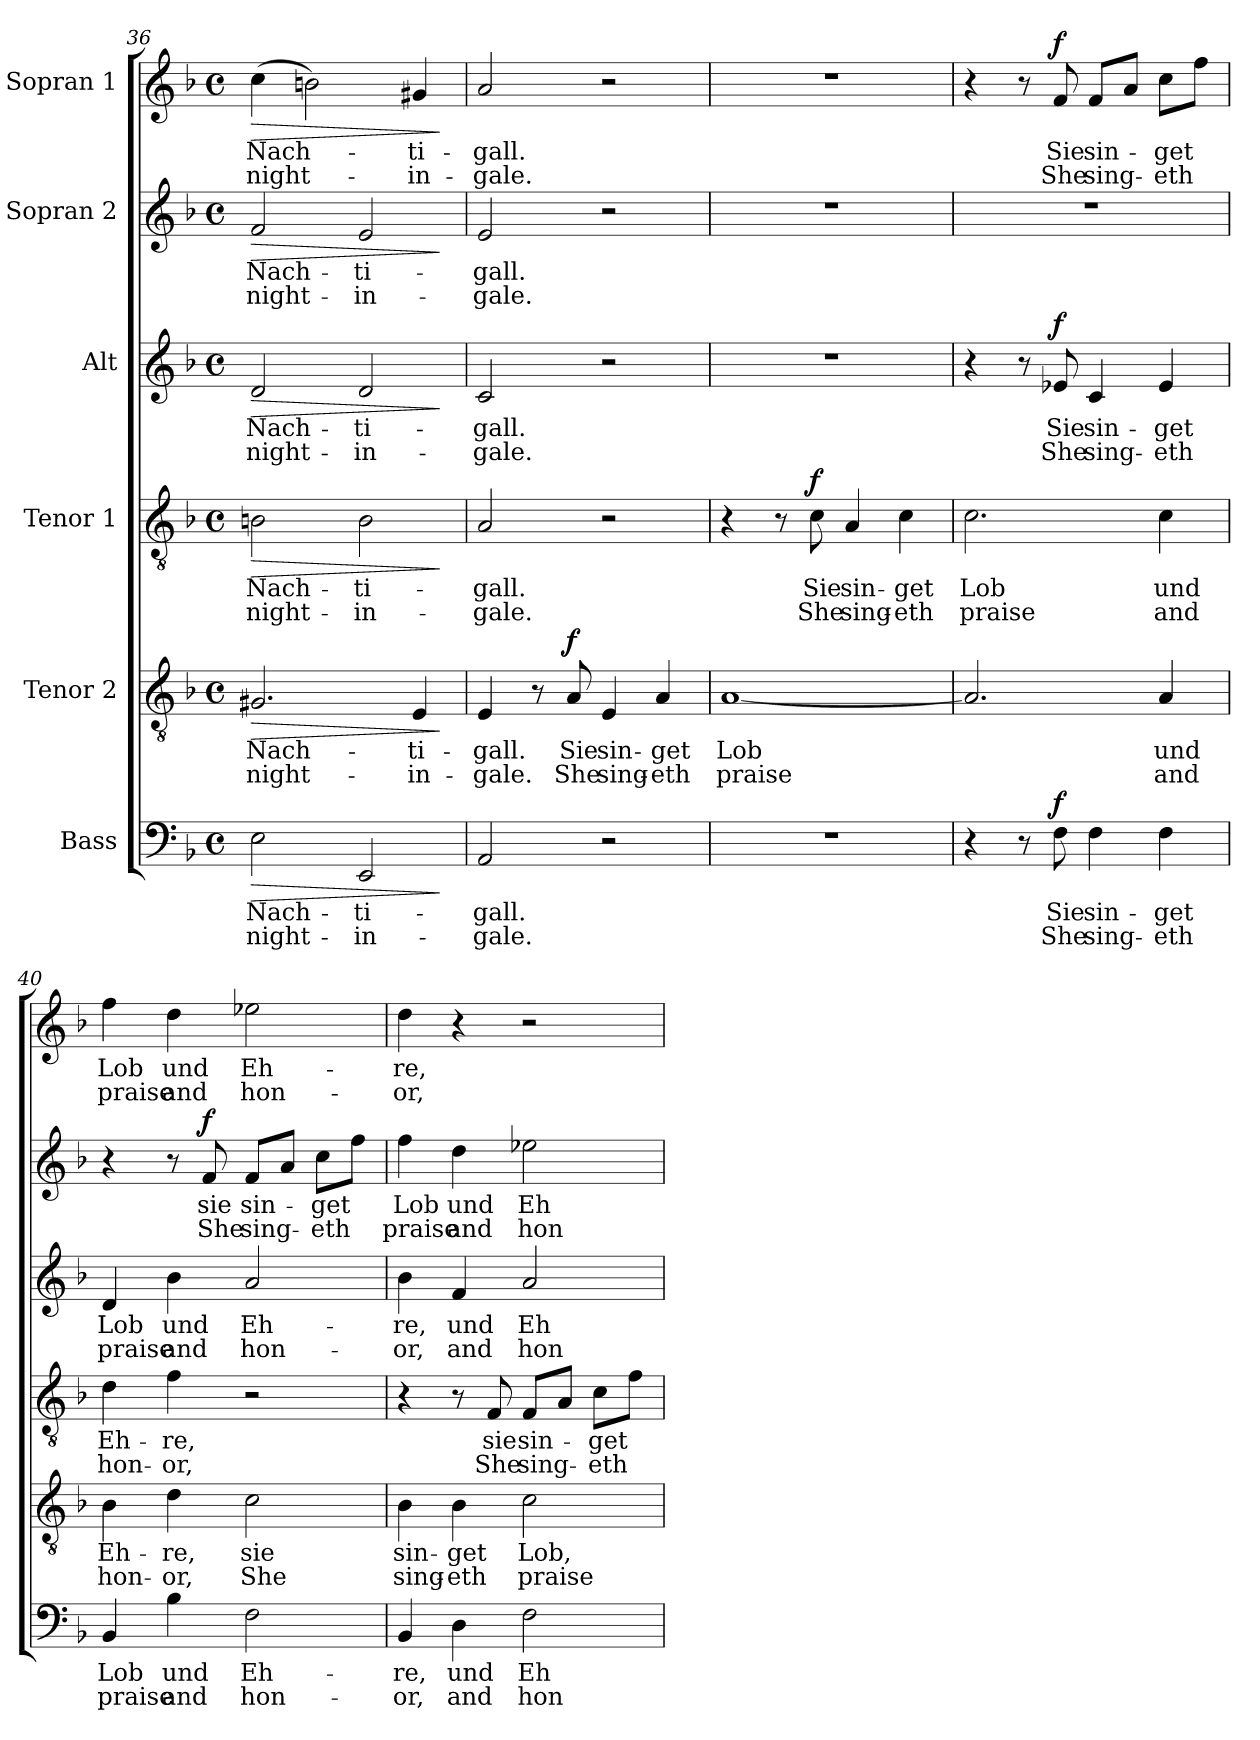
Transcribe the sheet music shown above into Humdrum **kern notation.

**kern	**text	**text	**dynam	**kern	**text	**text	**dynam	**kern	**text	**text	**dynam	**kern	**text	**text	**dynam	**kern	**text	**text	**dynam	**kern	**text	**text	**dynam
*part6	*part6	*part6	*part6	*part5	*part5	*part5	*part5	*part4	*part4	*part4	*part4	*part3	*part3	*part3	*part3	*part2	*part2	*part2	*part2	*part1	*part1	*part1	*part1
*staff6	*staff6	*staff6	*staff6	*staff5	*staff5	*staff5	*staff5	*staff4	*staff4	*staff4	*staff4	*staff3	*staff3	*staff3	*staff3	*staff2	*staff2	*staff2	*staff2	*staff1	*staff1	*staff1	*staff1
*I"Bass	*	*	*	*I"Tenor 2	*	*	*	*I"Tenor 1	*	*	*	*I"Alt	*	*	*	*I"Sopran 2	*	*	*	*I"Sopran 1	*	*	*
*clefF4	*	*	*	*clefGv2	*	*	*	*clefGv2	*	*	*	*clefG2	*	*	*	*clefG2	*	*	*	*clefG2	*	*	*
*k[b-]	*	*	*	*k[b-]	*	*	*	*k[b-]	*	*	*	*k[b-]	*	*	*	*k[b-]	*	*	*	*k[b-]	*	*	*
*M4/4	*	*	*	*M4/4	*	*	*	*M4/4	*	*	*	*M4/4	*	*	*	*M4/4	*	*	*	*M4/4	*	*	*
*met(c)	*	*	*	*met(c)	*	*	*	*met(c)	*	*	*	*met(c)	*	*	*	*met(c)	*	*	*	*met(c)	*	*	*
=36	=36	=36	=36	=36	=36	=36	=36	=36	=36	=36	=36	=36	=36	=36	=36	=36	=36	=36	=36	=36	=36	=36	=36
!	!LO:LY:b	!LO:LY:b	!LO:HP:b	!	!LO:LY:b	!LO:LY:b	!LO:HP:b	!	!LO:LY:b	!LO:LY:b	!LO:HP:b	!	!LO:LY:b	!LO:LY:b	!LO:HP:b	!	!LO:LY:b	!LO:LY:b	!LO:HP:b	!	!LO:LY:b	!LO:LY:b	!LO:HP:b
2E\	Nach-	night-	>	2.G#X/	Nach-	night-	>	2Bn\	Nach-	night-	>	2d/	Nach-	night-	>	2f/	Nach-	night-	>	(4cc\	Nach-	night-	>
.	.	.	.	.	.	.	.	.	.	.	.	.	.	.	.	.	.	.	.	2bn\)	.	.	.
!	!LO:LY:b	!LO:LY:b	!	!	!	!	!	!	!LO:LY:b	!LO:LY:b	!	!	!LO:LY:b	!LO:LY:b	!	!	!LO:LY:b	!LO:LY:b	!	!	!	!	!
2EE/	-ti-	-in-	.	.	.	.	.	2B\	-ti-	-in-	.	2d/	-ti-	-in-	.	2e/	-ti-	-in-	.	.	.	.	.
!	!	!	!	!	!LO:LY:b	!LO:LY:b	!	!	!	!	!	!	!	!	!	!	!	!	!	!	!LO:LY:b	!LO:LY:b	!
.	.	.	.	4E/	-ti-	-in-	.	.	.	.	.	.	.	.	.	.	.	.	.	4g#X/	-ti-	-in-	.
.	.	.	]	.	.	.	]	.	.	.	]	.	.	.	]	.	.	.	]	.	.	.	]
=37	=37	=37	=37	=37	=37	=37	=37	=37	=37	=37	=37	=37	=37	=37	=37	=37	=37	=37	=37	=37	=37	=37	=37
!	!LO:LY:b	!LO:LY:b	!	!	!LO:LY:b	!LO:LY:b	!	!	!LO:LY:b	!LO:LY:b	!	!	!LO:LY:b	!LO:LY:b	!	!	!LO:LY:b	!LO:LY:b	!	!	!LO:LY:b	!LO:LY:b	!
2AA/	-gall.	-gale.	.	4E/	-gall.	-gale.	.	2A/	-gall.	-gale.	.	2c/	-gall.	-gale.	.	2e/	-gall.	-gale.	.	2a/	-gall.	-gale.	.
.	.	.	.	8r	.	.	.	.	.	.	.	.	.	.	.	.	.	.	.	.	.	.	.
!	!	!	!	!	!LO:LY:b	!LO:LY:b	!LO:DY:a	!	!	!	!	!	!	!	!	!	!	!	!	!	!	!	!
.	.	.	.	8A/	Sie	She	f	.	.	.	.	.	.	.	.	.	.	.	.	.	.	.	.
!	!	!	!	!	!LO:LY:b	!LO:LY:b	!	!	!	!	!	!	!	!	!	!	!	!	!	!	!	!	!
2r	.	.	.	4E/	sin-	sing-	.	2r	.	.	.	2r	.	.	.	2r	.	.	.	2r	.	.	.
!	!	!	!	!	!LO:LY:b	!LO:LY:b	!	!	!	!	!	!	!	!	!	!	!	!	!	!	!	!	!
.	.	.	.	4A/	-get	-eth	.	.	.	.	.	.	.	.	.	.	.	.	.	.	.	.	.
=38	=38	=38	=38	=38	=38	=38	=38	=38	=38	=38	=38	=38	=38	=38	=38	=38	=38	=38	=38	=38	=38	=38	=38
!	!	!	!	!	!LO:LY:b	!LO:LY:b	!	!	!	!	!	!	!	!	!	!	!	!	!	!	!	!	!
1r	.	.	.	[1A	Lob	praise	.	4r	.	.	.	1r	.	.	.	1r	.	.	.	1r	.	.	.
.	.	.	.	.	.	.	.	8r	.	.	.	.	.	.	.	.	.	.	.	.	.	.	.
!	!	!	!	!	!	!	!	!	!LO:LY:b	!LO:LY:b	!LO:DY:a	!	!	!	!	!	!	!	!	!	!	!	!
.	.	.	.	.	.	.	.	8c\	Sie	She	f	.	.	.	.	.	.	.	.	.	.	.	.
!	!	!	!	!	!	!	!	!	!LO:LY:b	!LO:LY:b	!	!	!	!	!	!	!	!	!	!	!	!	!
.	.	.	.	.	.	.	.	4A/	sin-	sing-	.	.	.	.	.	.	.	.	.	.	.	.	.
!	!	!	!	!	!	!	!	!	!LO:LY:b	!LO:LY:b	!	!	!	!	!	!	!	!	!	!	!	!	!
.	.	.	.	.	.	.	.	4c\	-get	-eth	.	.	.	.	.	.	.	.	.	.	.	.	.
!!LO:LB:g=z
=39	=39	=39	=39	=39	=39	=39	=39	=39	=39	=39	=39	=39	=39	=39	=39	=39	=39	=39	=39	=39	=39	=39	=39
!	!	!	!	!	!	!	!	!	!LO:LY:b	!LO:LY:b	!	!	!	!	!	!	!	!	!	!	!	!	!
4r	.	.	.	2.A/]	.	.	.	2.c\	Lob	praise	.	4r	.	.	.	1r	.	.	.	4r	.	.	.
8r	.	.	.	.	.	.	.	.	.	.	.	8r	.	.	.	.	.	.	.	8r	.	.	.
!	!LO:LY:b	!LO:LY:b	!LO:DY:a	!	!	!	!	!	!	!	!	!	!LO:LY:b	!LO:LY:b	!LO:DY:a	!	!	!	!	!	!LO:LY:b	!LO:LY:b	!LO:DY:a
8F\	Sie	She	f	.	.	.	.	.	.	.	.	8e-X/	Sie	She	f	.	.	.	.	8f/	Sie	She	f
!	!LO:LY:b	!LO:LY:b	!	!	!	!	!	!	!	!	!	!	!LO:LY:b	!LO:LY:b	!	!	!	!	!	!	!LO:LY:b	!LO:LY:b	!
4F\	sin-	sing-	.	.	.	.	.	.	.	.	.	4c/	sin-	sing-	.	.	.	.	.	8f/L	sin-	sing-	.
.	.	.	.	.	.	.	.	.	.	.	.	.	.	.	.	.	.	.	.	8a/J	.	.	.
!	!LO:LY:b	!LO:LY:b	!	!	!LO:LY:b	!LO:LY:b	!	!	!LO:LY:b	!LO:LY:b	!	!	!LO:LY:b	!LO:LY:b	!	!	!	!	!	!	!LO:LY:b	!LO:LY:b	!
4F\	-get	-eth	.	4A/	und	and	.	4c\	und	and	.	4e-/	-get	-eth	.	.	.	.	.	8cc\L	-get	-eth	.
.	.	.	.	.	.	.	.	.	.	.	.	.	.	.	.	.	.	.	.	8ff\J	.	.	.
=40	=40	=40	=40	=40	=40	=40	=40	=40	=40	=40	=40	=40	=40	=40	=40	=40	=40	=40	=40	=40	=40	=40	=40
!	!LO:LY:b	!LO:LY:b	!	!	!LO:LY:b	!LO:LY:b	!	!	!LO:LY:b	!LO:LY:b	!	!	!LO:LY:b	!LO:LY:b	!	!	!	!	!	!	!LO:LY:b	!LO:LY:b	!
4BB-/	Lob	praise	.	4B-\	Eh-	hon-	.	4d\	Eh-	hon-	.	4d/	Lob	praise	.	4r	.	.	.	4ff\	Lob	praise	.
!	!LO:LY:b	!LO:LY:b	!	!	!LO:LY:b	!LO:LY:b	!	!	!LO:LY:b	!LO:LY:b	!	!	!LO:LY:b	!LO:LY:b	!	!	!	!	!	!	!LO:LY:b	!LO:LY:b	!
4B-\	und	and	.	4d\	-re,	-or,	.	4f\	-re,	-or,	.	4b-\	und	and	.	8r	.	.	.	4dd\	und	and	.
!	!	!	!	!	!	!	!	!	!	!	!	!	!	!	!	!	!LO:LY:b	!LO:LY:b	!LO:DY:a	!	!	!	!
.	.	.	.	.	.	.	.	.	.	.	.	.	.	.	.	8f/	sie	She	f	.	.	.	.
!	!LO:LY:b	!LO:LY:b	!	!	!LO:LY:b	!LO:LY:b	!	!	!	!	!	!	!LO:LY:b	!LO:LY:b	!	!	!LO:LY:b	!LO:LY:b	!	!	!LO:LY:b	!LO:LY:b	!
2F\	Eh-	hon-	.	2c\	sie	She	.	2r	.	.	.	2a/	Eh-	hon-	.	8f/L	sin-	sing-	.	2ee-X\	Eh-	hon-	.
.	.	.	.	.	.	.	.	.	.	.	.	.	.	.	.	8a/J	.	.	.	.	.	.	.
!	!	!	!	!	!	!	!	!	!	!	!	!	!	!	!	!	!LO:LY:b	!LO:LY:b	!	!	!	!	!
.	.	.	.	.	.	.	.	.	.	.	.	.	.	.	.	8cc\L	-get	-eth	.	.	.	.	.
.	.	.	.	.	.	.	.	.	.	.	.	.	.	.	.	8ff\J	.	.	.	.	.	.	.
=41	=41	=41	=41	=41	=41	=41	=41	=41	=41	=41	=41	=41	=41	=41	=41	=41	=41	=41	=41	=41	=41	=41	=41
!	!LO:LY:b	!LO:LY:b	!	!	!LO:LY:b	!LO:LY:b	!	!	!	!	!	!	!LO:LY:b	!LO:LY:b	!	!	!LO:LY:b	!LO:LY:b	!	!	!LO:LY:b	!LO:LY:b	!
4BB-/	-re,	-or,	.	4B-\	sin-	sing-	.	4r	.	.	.	4b-\	-re,	-or,	.	4ff\	Lob	praise	.	4dd\	-re,	-or,	.
!	!LO:LY:b	!LO:LY:b	!	!	!LO:LY:b	!LO:LY:b	!	!	!	!	!	!	!LO:LY:b	!LO:LY:b	!	!	!LO:LY:b	!LO:LY:b	!	!	!	!	!
4D\	und	and	.	4B-\	-get	-eth	.	8r	.	.	.	4f/	und	and	.	4dd\	und	and	.	4r	.	.	.
!	!	!	!	!	!	!	!	!	!LO:LY:b	!LO:LY:b	!	!	!	!	!	!	!	!	!	!	!	!	!
.	.	.	.	.	.	.	.	8F/	sie	She	.	.	.	.	.	.	.	.	.	.	.	.	.
!	!LO:LY:b	!LO:LY:b	!	!	!LO:LY:b	!LO:LY:b	!	!	!LO:LY:b	!LO:LY:b	!	!	!LO:LY:b	!LO:LY:b	!	!	!LO:LY:b	!LO:LY:b	!	!	!	!	!
2F\	Eh-	hon-	.	2c\	Lob,	praise	.	8F/L	sin-	sing-	.	2a/	Eh-	hon-	.	2ee-X\	Eh-	hon-	.	2r	.	.	.
.	.	.	.	.	.	.	.	8A/J	.	.	.	.	.	.	.	.	.	.	.	.	.	.	.
!	!	!	!	!	!	!	!	!	!LO:LY:b	!LO:LY:b	!	!	!	!	!	!	!	!	!	!	!	!	!
.	.	.	.	.	.	.	.	8c\L	-get	-eth	.	.	.	.	.	.	.	.	.	.	.	.	.
.	.	.	.	.	.	.	.	8f\J	.	.	.	.	.	.	.	.	.	.	.	.	.	.	.
=	=	=	=	=	=	=	=	=	=	=	=	=	=	=	=	=	=	=	=	=	=	=	=
*-	*-	*-	*-	*-	*-	*-	*-	*-	*-	*-	*-	*-	*-	*-	*-	*-	*-	*-	*-	*-	*-	*-	*-
